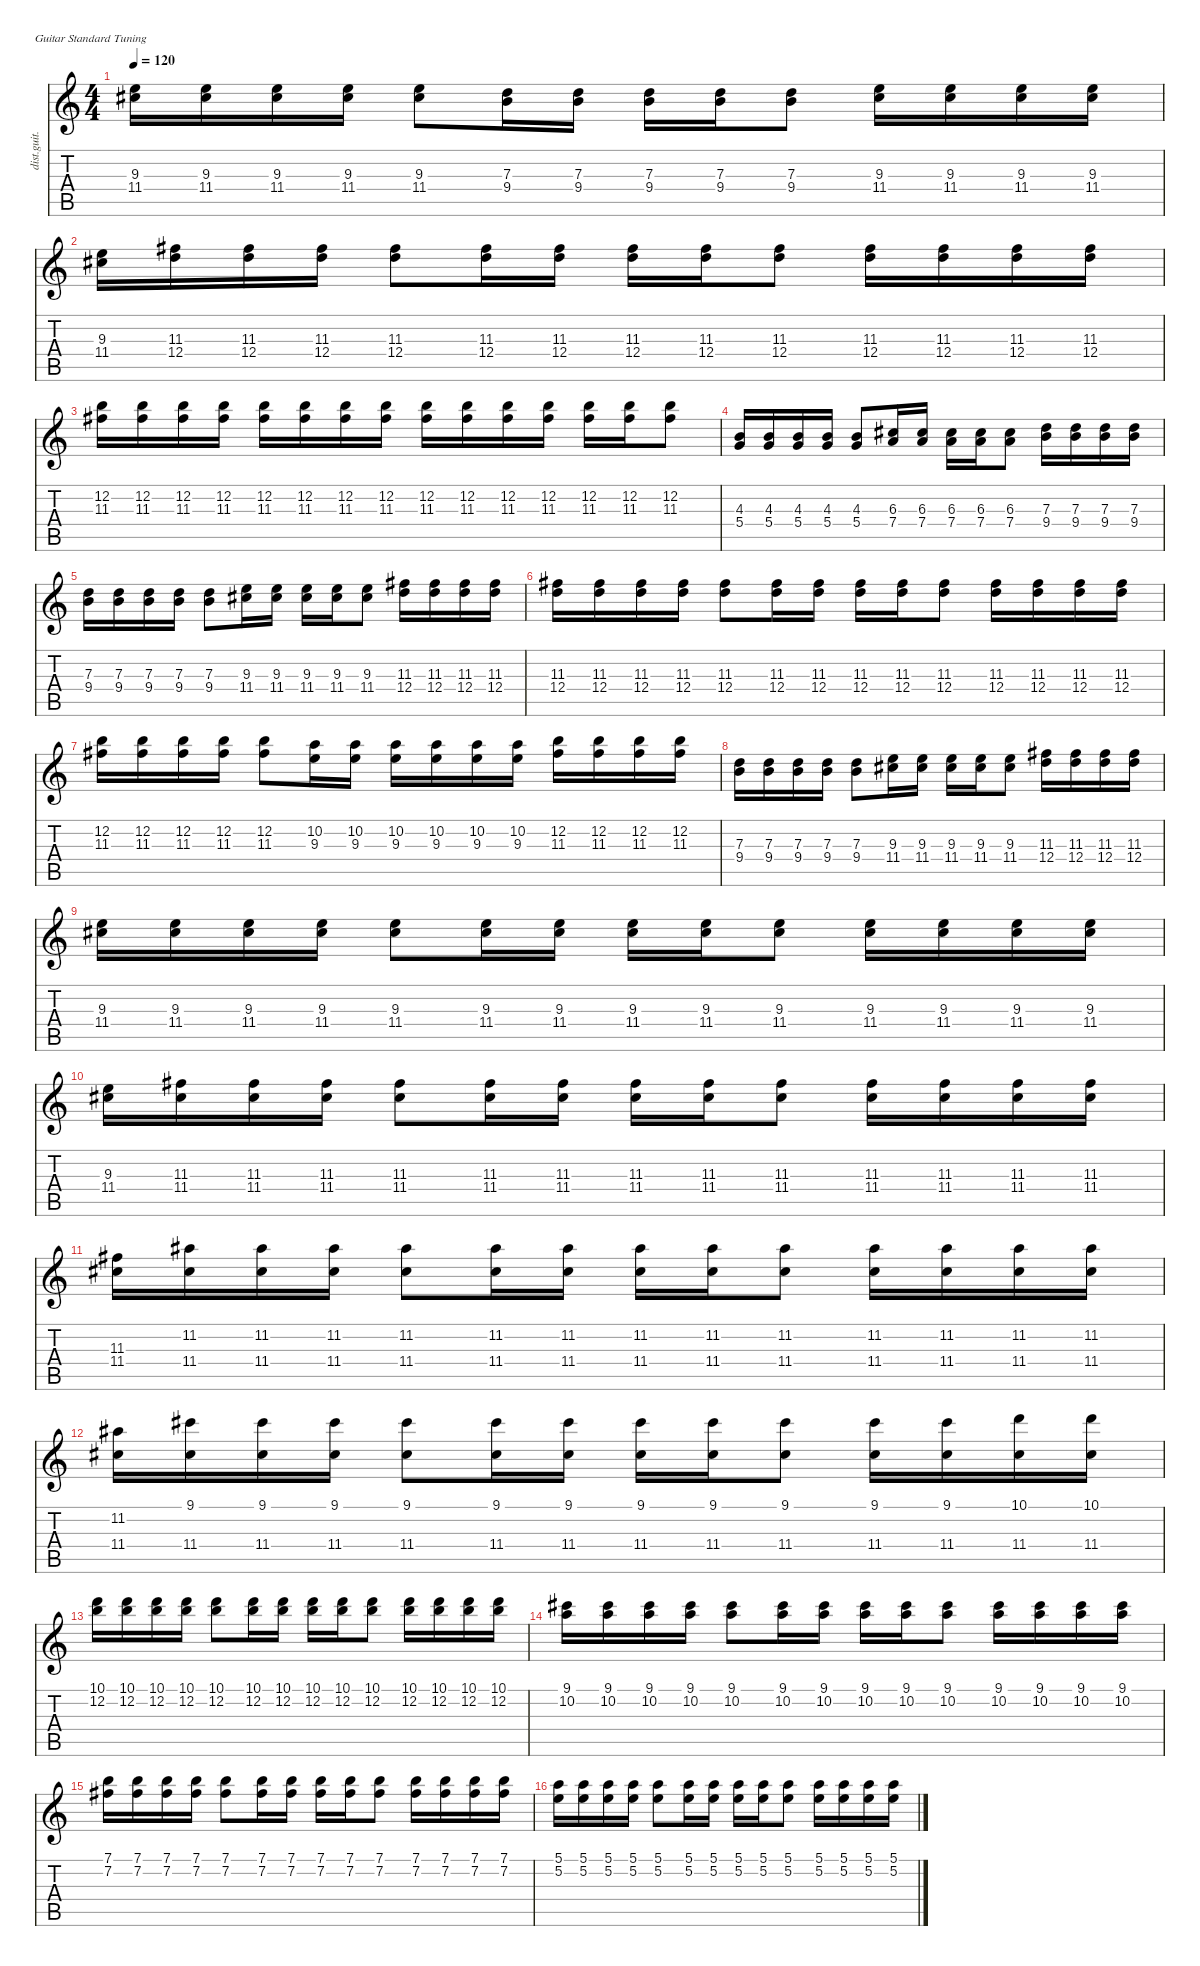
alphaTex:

\defaultSystemsLayout 4
\hideDynamics
\bracketExtendMode nobrackets
\otherSystemsTrackNameOrientation horizontal
\track ("Lead Guitar" "dist.guit.") {instrument distortionguitar}
\staff {score tabs}
\tuning (E4 B3 G3 D3 A2 E2)
\ts (4 4)
\tempo 120
\clef g2
\ks c
(9.3 11.4{acc #}).16{dy f beam Down} (9.3 11.4{acc #}).16{beam Down} (9.3 11.4{acc #}).16{beam Down} (9.3 11.4{acc #}).16{beam Down} (9.3 11.4{acc #}).8{beam Down} (7.3 9.4).16{beam Down} (7.3 9.4).16{beam Down} (7.3 9.4).16{beam Down} (7.3 9.4).16{beam Down} (7.3 9.4).8{beam Down} (9.3 11.4{acc #}).16{beam Down} (9.3 11.4{acc #}).16{beam Down} (9.3 11.4{acc #}).16{beam Down} (9.3 11.4{acc #}).16{beam Down} |
(9.3 11.4{acc #}).16{beam Down} (11.3{acc #} 12.4).16{beam Down} (11.3{acc #} 12.4).16{beam Down} (11.3{acc #} 12.4).16{beam Down} (11.3{acc #} 12.4).8{beam Down} (11.3{acc #} 12.4).16{beam Down} (11.3{acc #} 12.4).16{beam Down} (11.3{acc #} 12.4).16{beam Down} (11.3{acc #} 12.4).16{beam Down} (11.3{acc #} 12.4).8{beam Down} (11.3{acc #} 12.4).16{beam Down} (11.3{acc #} 12.4).16{beam Down} (11.3{acc #} 12.4).16{beam Down} (11.3{acc #} 12.4).16{beam Down} |
(12.2 11.3{acc #}).16{beam Down} (12.2 11.3{acc #}).16{beam Down} (12.2 11.3{acc #}).16{beam Down} (12.2 11.3{acc #}).16{beam Down} (12.2 11.3{acc #}).16{beam Down} (12.2 11.3{acc #}).16{beam Down} (12.2 11.3{acc #}).16{beam Down} (12.2 11.3{acc #}).16{beam Down} (12.2 11.3{acc #}).16{beam Down} (12.2 11.3{acc #}).16{beam Down} (12.2 11.3{acc #}).16{beam Down} (12.2 11.3{acc #}).16{beam Down} (12.2 11.3{acc #}).16{beam Down} (12.2 11.3{acc #}).16{beam Down} (12.2 11.3{acc #}).8{beam Down} |
(4.3 5.4).16{beam Up} (4.3 5.4).16{beam Up} (4.3 5.4).16{beam Up} (4.3 5.4).16{beam Up} (4.3 5.4).8{beam Up} (6.3{acc #} 7.4).16{beam Up} (6.3{acc #} 7.4).16{beam Up} (6.3{acc #} 7.4).16{beam Down} (6.3{acc #} 7.4).16{beam Down} (6.3{acc #} 7.4).8{beam Down} (7.3 9.4).16{beam Down} (7.3 9.4).16{beam Down} (7.3 9.4).16{beam Down} (7.3 9.4).16{beam Down} |
(7.3 9.4).16{beam Down} (7.3 9.4).16{beam Down} (7.3 9.4).16{beam Down} (7.3 9.4).16{beam Down} (7.3 9.4).8{beam Down} (9.3 11.4{acc #}).16{beam Down} (9.3 11.4{acc #}).16{beam Down} (9.3 11.4{acc #}).16{beam Down} (9.3 11.4{acc #}).16{beam Down} (9.3 11.4{acc #}).8{beam Down} (11.3{acc #} 12.4).16{beam Down} (11.3{acc #} 12.4).16{beam Down} (11.3{acc #} 12.4).16{beam Down} (11.3{acc #} 12.4).16{beam Down} |
(11.3{acc #} 12.4).16{beam Down} (11.3{acc #} 12.4).16{beam Down} (11.3{acc #} 12.4).16{beam Down} (11.3{acc #} 12.4).16{beam Down} (11.3{acc #} 12.4).8{beam Down} (11.3{acc #} 12.4).16{beam Down} (11.3{acc #} 12.4).16{beam Down} (11.3{acc #} 12.4).16{beam Down} (11.3{acc #} 12.4).16{beam Down} (11.3{acc #} 12.4).8{beam Down} (11.3{acc #} 12.4).16{beam Down} (11.3{acc #} 12.4).16{beam Down} (11.3{acc #} 12.4).16{beam Down} (11.3{acc #} 12.4).16{beam Down} |
(12.2 11.3{acc #}).16{beam Down} (12.2 11.3{acc #}).16{beam Down} (12.2 11.3{acc #}).16{beam Down} (12.2 11.3{acc #}).16{beam Down} (12.2 11.3{acc #}).8{beam Down} (10.2 9.3).16{beam Down} (10.2 9.3).16{beam Down} (10.2 9.3).16{beam Down} (10.2 9.3).16{beam Down} (10.2 9.3).16{beam Down} (10.2 9.3).16{beam Down} (12.2 11.3{acc #}).16{beam Down} (12.2 11.3{acc #}).16{beam Down} (12.2 11.3{acc #}).16{beam Down} (12.2 11.3{acc #}).16{beam Down} |
(7.3 9.4).16{beam Down} (7.3 9.4).16{beam Down} (7.3 9.4).16{beam Down} (7.3 9.4).16{beam Down} (7.3 9.4).8{beam Down} (9.3 11.4{acc #}).16{beam Down} (9.3 11.4{acc #}).16{beam Down} (9.3 11.4{acc #}).16{beam Down} (9.3 11.4{acc #}).16{beam Down} (9.3 11.4{acc #}).8{beam Down} (11.3{acc #} 12.4).16{beam Down} (11.3{acc #} 12.4).16{beam Down} (11.3{acc #} 12.4).16{beam Down} (11.3{acc #} 12.4).16{beam Down} |
(9.3 11.4{acc #}).16{beam Down} (9.3 11.4{acc #}).16{beam Down} (9.3 11.4{acc #}).16{beam Down} (9.3 11.4{acc #}).16{beam Down} (9.3 11.4{acc #}).8{beam Down} (9.3 11.4{acc #}).16{beam Down} (9.3 11.4{acc #}).16{beam Down} (9.3 11.4{acc #}).16{beam Down} (9.3 11.4{acc #}).16{beam Down} (9.3 11.4{acc #}).8{beam Down} (9.3 11.4{acc #}).16{beam Down} (9.3 11.4{acc #}).16{beam Down} (9.3 11.4{acc #}).16{beam Down} (9.3 11.4{acc #}).16{beam Down} |
(9.3 11.4{acc #}).16{beam Down} (11.3{acc #} 11.4{acc #}).16{beam Down} (11.3{acc #} 11.4{acc #}).16{beam Down} (11.3{acc #} 11.4{acc #}).16{beam Down} (11.3{acc #} 11.4{acc #}).8{beam Down} (11.3{acc #} 11.4{acc #}).16{beam Down} (11.3{acc #} 11.4{acc #}).16{beam Down} (11.3{acc #} 11.4{acc #}).16{beam Down} (11.3{acc #} 11.4{acc #}).16{beam Down} (11.3{acc #} 11.4{acc #}).8{beam Down} (11.3{acc #} 11.4{acc #}).16{beam Down} (11.3{acc #} 11.4{acc #}).16{beam Down} (11.3{acc #} 11.4{acc #}).16{beam Down} (11.3{acc #} 11.4{acc #}).16{beam Down} |
(11.3{acc #} 11.4{acc #}).16{beam Down} (11.2{acc #} 11.4{acc #}).16{beam Down} (11.2{acc #} 11.4{acc #}).16{beam Down} (11.2{acc #} 11.4{acc #}).16{beam Down} (11.2{acc #} 11.4{acc #}).8{beam Down} (11.2{acc #} 11.4{acc #}).16{beam Down} (11.2{acc #} 11.4{acc #}).16{beam Down} (11.2{acc #} 11.4{acc #}).16{beam Down} (11.2{acc #} 11.4{acc #}).16{beam Down} (11.2{acc #} 11.4{acc #}).8{beam Down} (11.2{acc #} 11.4{acc #}).16{beam Down} (11.2{acc #} 11.4{acc #}).16{beam Down} (11.2{acc #} 11.4{acc #}).16{beam Down} (11.2{acc #} 11.4{acc #}).16{beam Down} |
(11.2{acc #} 11.4{acc #}).16{beam Down} (9.1{acc #} 11.4{acc #}).16{beam Down} (9.1{acc #} 11.4{acc #}).16{beam Down} (9.1{acc #} 11.4{acc #}).16{beam Down} (9.1{acc #} 11.4{acc #}).8{beam Down} (9.1{acc #} 11.4{acc #}).16{beam Down} (9.1{acc #} 11.4{acc #}).16{beam Down} (9.1{acc #} 11.4{acc #}).16{beam Down} (9.1{acc #} 11.4{acc #}).16{beam Down} (9.1{acc #} 11.4{acc #}).8{beam Down} (9.1{acc #} 11.4{acc #}).16{beam Down} (9.1{acc #} 11.4{acc #}).16{beam Down} (10.1 11.4{acc #}).16{beam Down} (10.1 11.4{acc #}).16{beam Down} |
(10.1 12.2).16{beam Down} (10.1 12.2).16{beam Down} (10.1 12.2).16{beam Down} (10.1 12.2).16{beam Down} (10.1 12.2).8{beam Down} (10.1 12.2).16{beam Down} (10.1 12.2).16{beam Down} (10.1 12.2).16{beam Down} (10.1 12.2).16{beam Down} (10.1 12.2).8{beam Down} (10.1 12.2).16{beam Down} (10.1 12.2).16{beam Down} (10.1 12.2).16{beam Down} (10.1 12.2).16{beam Down} |
(9.1{acc #} 10.2).16{beam Down} (9.1{acc #} 10.2).16{beam Down} (9.1{acc #} 10.2).16{beam Down} (9.1{acc #} 10.2).16{beam Down} (9.1{acc #} 10.2).8{beam Down} (9.1{acc #} 10.2).16{beam Down} (9.1{acc #} 10.2).16{beam Down} (9.1{acc #} 10.2).16{beam Down} (9.1{acc #} 10.2).16{beam Down} (9.1{acc #} 10.2).8{beam Down} (9.1{acc #} 10.2).16{beam Down} (9.1{acc #} 10.2).16{beam Down} (9.1{acc #} 10.2).16{beam Down} (9.1{acc #} 10.2).16{beam Down} |
(7.1 7.2{acc #}).16{beam Down} (7.1 7.2{acc #}).16{beam Down} (7.1 7.2{acc #}).16{beam Down} (7.1 7.2{acc #}).16{beam Down} (7.1 7.2{acc #}).8{beam Down} (7.1 7.2{acc #}).16{beam Down} (7.1 7.2{acc #}).16{beam Down} (7.1 7.2{acc #}).16{beam Down} (7.1 7.2{acc #}).16{beam Down} (7.1 7.2{acc #}).8{beam Down} (7.1 7.2{acc #}).16{beam Down} (7.1 7.2{acc #}).16{beam Down} (7.1 7.2{acc #}).16{beam Down} (7.1 7.2{acc #}).16{beam Down} |
(5.1 5.2).16{beam Down} (5.1 5.2).16{beam Down} (5.1 5.2).16{beam Down} (5.1 5.2).16{beam Down} (5.1 5.2).8{beam Down} (5.1 5.2).16{beam Down} (5.1 5.2).16{beam Down} (5.1 5.2).16{beam Down} (5.1 5.2).16{beam Down} (5.1 5.2).8{beam Down} (5.1 5.2).16{beam Down} (5.1 5.2).16{beam Down} (5.1 5.2).16{beam Down} (5.1 5.2).16{beam Down}
